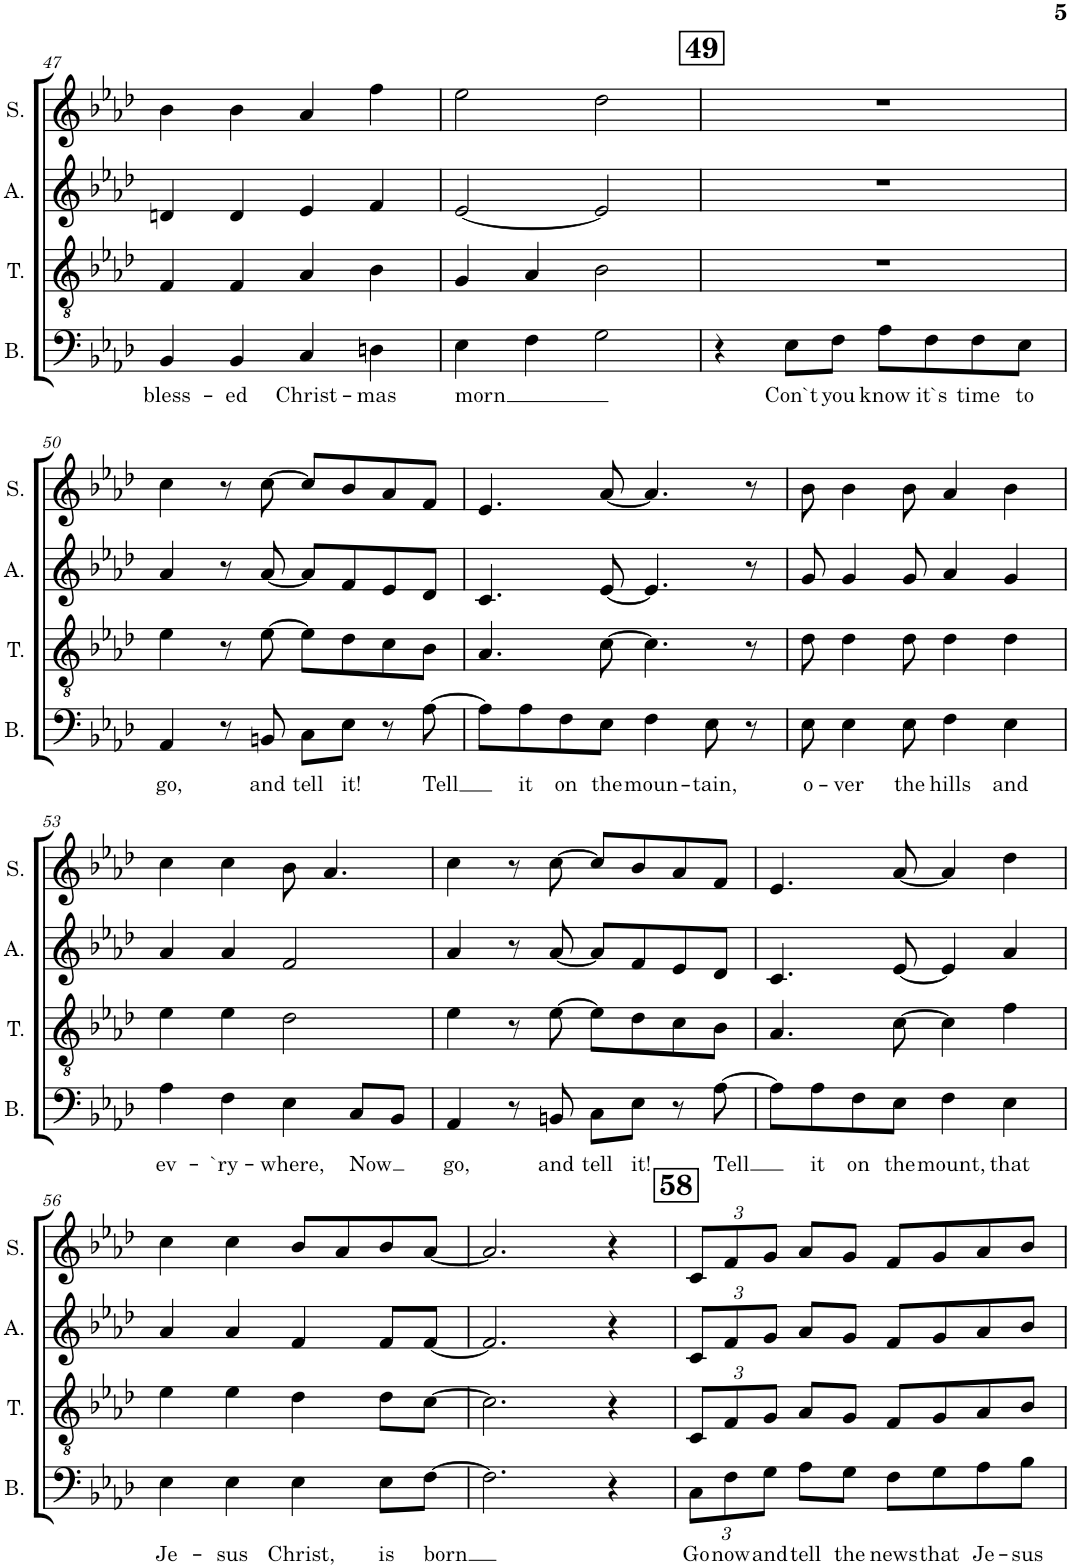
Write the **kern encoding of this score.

**kern	**text	**kern	**kern	**kern
*part4	*part4	*part3	*part2	*part1
*staff4	*staff4	*staff3	*staff2	*staff1
*I"Bass	*	*I"Tenor	*I"Alto	*I"Soprano
*I'B.	*	*I'T.	*I'A.	*I'S.
!!LO:PB:g=z
*clefF4	*	*clefGv2	*clefG2	*clefG2
*	*	*Trd1c2	*	*
*k[b-e-a-d-]	*	*k[b-e-a-d-]	*k[b-e-a-d-]	*k[b-e-a-d-]
*M4/4	*	*M4/4	*M4/4	*M4/4
=47	=47	=47	=47	=47
!	!LO:LY:b	!	!	!
4BB-/	bless-	4F/	4dn/	4b-\
!	!LO:LY:b	!	!	!
4BB-/	-ed	4F/	4d/	4b-\
!	!LO:LY:b	!	!	!
4C/	Christ-	4A-/	4e-/	4a-/
!	!LO:LY:b	!	!	!
4Dn\	-mas	4B-\	4f/	4ff\
=48	=48	=48	=48	=48
!	!LO:LY:b	!	!	!
4E-\	morn	4G/	[2e-/	2ee-\
4F\	.	4A-/	.	.
2G\	.	2B-\	2e-/]	2dd-\
!!LO:REH:place=s1:a:B:cj:fs=14:t=49
=49	=49	=49	=49	=49
4r	.	1r	1r	1r
!	!LO:LY:b	!	!	!
8E-\L	Con`t	.	.	.
!	!LO:LY:b	!	!	!
8F\J	you	.	.	.
!	!LO:LY:b	!	!	!
8A-\L	know	.	.	.
!	!LO:LY:b	!	!	!
8F\	it`s	.	.	.
!	!LO:LY:b	!	!	!
8F\	time	.	.	.
!	!LO:LY:b	!	!	!
8E-\J	to	.	.	.
!!LO:LB:g=z
=50	=50	=50	=50	=50
!	!LO:LY:b	!	!	!
4AA-/	go,	4e-\	4a-/	4cc\
8r	.	8r	8r	8r
!	!LO:LY:b	!	!	!
8BBn/	and	[8e-\	[8a-/	[8cc\
!	!LO:LY:b	!	!	!
8C\L	tell	8e-\L]	8a-/L]	8cc/L]
!	!LO:LY:b	!	!	!
8E-\J	it!	8d-\	8f/	8b-/
8r	.	8c\	8e-/	8a-/
!	!LO:LY:b	!	!	!
[8A-\	Tell	8B-\J	8d-/J	8f/J
=51	=51	=51	=51	=51
8A-\L]	.	4.A-/	4.c/	4.e-/
!	!LO:LY:b	!	!	!
8A-\	it	.	.	.
!	!LO:LY:b	!	!	!
8F\	on	.	.	.
!	!LO:LY:b	!	!	!
8E-\J	the	[8c\	[8e-/	[8a-/
!	!LO:LY:b	!	!	!
4F\	moun-	4.c\]	4.e-/]	4.a-/]
!	!LO:LY:b	!	!	!
8E-\	-tain,	.	.	.
8r	.	8r	8r	8r
=52	=52	=52	=52	=52
!	!LO:LY:b	!	!	!
8E-\	o-	8d-\	8g/	8b-\
!	!LO:LY:b	!	!	!
4E-\	-ver	4d-\	4g/	4b-\
!	!LO:LY:b	!	!	!
8E-\	the	8d-\	8g/	8b-\
!	!LO:LY:b	!	!	!
4F\	hills	4d-\	4a-/	4a-/
!	!LO:LY:b	!	!	!
4E-\	and	4d-\	4g/	4b-\
!!LO:LB:g=z
=53	=53	=53	=53	=53
!	!LO:LY:b	!	!	!
4A-\	ev-	4e-\	4a-/	4cc\
!	!LO:LY:b	!	!	!
4F\	-`ry-	4e-\	4a-/	4cc\
!	!LO:LY:b	!	!	!
4E-\	-where,	2d-\	2f/	8b-\
.	.	.	.	4.a-/
!	!LO:LY:b	!	!	!
8C/L	Now	.	.	.
8BB-/J	.	.	.	.
=54	=54	=54	=54	=54
!	!LO:LY:b	!	!	!
4AA-/	go,	4e-\	4a-/	4cc\
8r	.	8r	8r	8r
!	!LO:LY:b	!	!	!
8BBn/	and	[8e-\	[8a-/	[8cc\
!	!LO:LY:b	!	!	!
8C\L	tell	8e-\L]	8a-/L]	8cc/L]
!	!LO:LY:b	!	!	!
8E-\J	it!	8d-\	8f/	8b-/
8r	.	8c\	8e-/	8a-/
!	!LO:LY:b	!	!	!
[8A-\	Tell	8B-\J	8d-/J	8f/J
=55	=55	=55	=55	=55
8A-\L]	.	4.A-/	4.c/	4.e-/
!	!LO:LY:b	!	!	!
8A-\	it	.	.	.
!	!LO:LY:b	!	!	!
8F\	on	.	.	.
!	!LO:LY:b	!	!	!
8E-\J	the	[8c\	[8e-/	[8a-/
!	!LO:LY:b	!	!	!
4F\	mount,	4c\]	4e-/]	4a-/]
!	!LO:LY:b	!	!	!
4E-\	that	4f\	4a-/	4dd-\
!!LO:LB:g=z
=56	=56	=56	=56	=56
!	!LO:LY:b	!	!	!
4E-\	Je-	4e-\	4a-/	4cc\
!	!LO:LY:b	!	!	!
4E-\	-sus	4e-\	4a-/	4cc\
!	!LO:LY:b	!	!	!
4E-\	Christ,	4d-\	4f/	8b-/L
.	.	.	.	8a-/
!	!LO:LY:b	!	!	!
8E-\L	is	8d-\L	8f/L	8b-/
!	!LO:LY:b	!	!	!
[8F\J	born	[8c\J	[8f/J	[8a-/J
=57	=57	=57	=57	=57
2.F\]	.	2.c\]	2.f/]	2.a-/]
4r	.	4r	4r	4r
!!LO:REH:place=s1:a:B:cj:fs=14:t=58
=58	=58	=58	=58	=58
*Xbrackettup	*	*	*	*
!	!LO:LY:b	!	!	!
*	*	*Xbrackettup	*Xbrackettup	*Xbrackettup
12C\L	Go	12C/L	12c/L	12c/L
!	!LO:LY:b	!	!	!
12F\	now	12F/	12f/	12f/
!	!LO:LY:b	!	!	!
12G\J	and	12G/J	12g/J	12g/J
!	!LO:LY:b	!	!	!
8A-\L	tell	8A-/L	8a-/L	8a-/L
!	!LO:LY:b	!	!	!
8G\J	the	8G/J	8g/J	8g/J
!	!LO:LY:b	!	!	!
8F\L	news	8F/L	8f/L	8f/L
!	!LO:LY:b	!	!	!
8G\	that	8G/	8g/	8g/
!	!LO:LY:b	!	!	!
8A-\	Je-	8A-/	8a-/	8a-/
!	!LO:LY:b	!	!	!
8B-\J	-sus	8B-/J	8b-/J	8b-/J
=	=	=	=	=
*-	*-	*-	*-	*-
